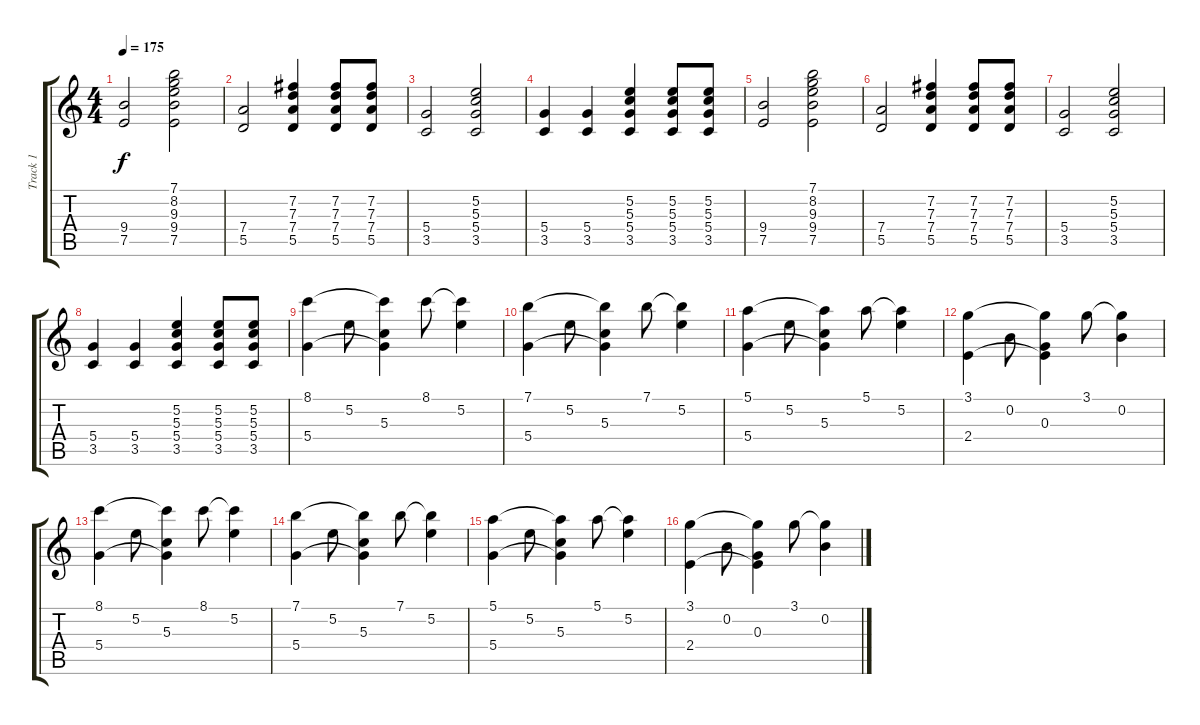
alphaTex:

\track ("Track 1" "Track 1") {instrument acousticguitarsteel}
\staff {score tabs}
\tuning (E4 B3 G3 D3 A2 E2) {hide}
\ts (4 4)
\tempo 175
\clef g2
\ks c
(9.4 7.5).2{dy f} (7.1 8.2 9.3 9.4 7.5).2 |
(7.4 5.5).2 (7.2 7.3 7.4 5.5).4 (7.2 7.3 7.4 5.5).8 (7.2 7.3 7.4 5.5).8 |
(5.4 3.5).2 (5.2 5.3 5.4 3.5).2 |
(5.4 3.5).4 (5.4 3.5).4 (5.2 5.3 5.4 3.5).4 (5.2 5.3 5.4 3.5).8 (5.2 5.3 5.4 3.5).8 |
(9.4 7.5).2 (7.1 8.2 9.3 9.4 7.5).2 |
(7.4 5.5).2 (7.2 7.3 7.4 5.5).4 (7.2 7.3 7.4 5.5).8 (7.2 7.3 7.4 5.5).8 |
(5.4 3.5).2 (5.2 5.3 5.4 3.5).2 |
(5.4 3.5).4 (5.4 3.5).4 (5.2 5.3 5.4 3.5).4 (5.2 5.3 5.4 3.5).8 (5.2 5.3 5.4 3.5).8 |
(8.1 5.4).4 5.2.8 (8.1{t} 5.3 5.4{t}).4 8.1.8 (8.1{t} 5.2).4 |
(7.1 5.4).4 5.2.8 (7.1{t} 5.3 5.4{t}).4 7.1.8 (7.1{t} 5.2).4 |
(5.1 5.4).4 5.2.8 (5.1{t} 5.3 5.4{t}).4 5.1.8 (5.1{t} 5.2).4 |
(3.1 2.4).4 0.2.8 (3.1{t} 0.3 2.4{t}).4 3.1.8 (3.1{t} 0.2).4 |
(8.1 5.4).4 5.2.8 (8.1{t} 5.3 5.4{t}).4 8.1.8 (8.1{t} 5.2).4 |
(7.1 5.4).4 5.2.8 (7.1{t} 5.3 5.4{t}).4 7.1.8 (7.1{t} 5.2).4 |
(5.1 5.4).4 5.2.8 (5.1{t} 5.3 5.4{t}).4 5.1.8 (5.1{t} 5.2).4 |
(3.1 2.4).4 0.2.8 (3.1{t} 0.3 2.4{t}).4 3.1.8 (3.1{t} 0.2).4
